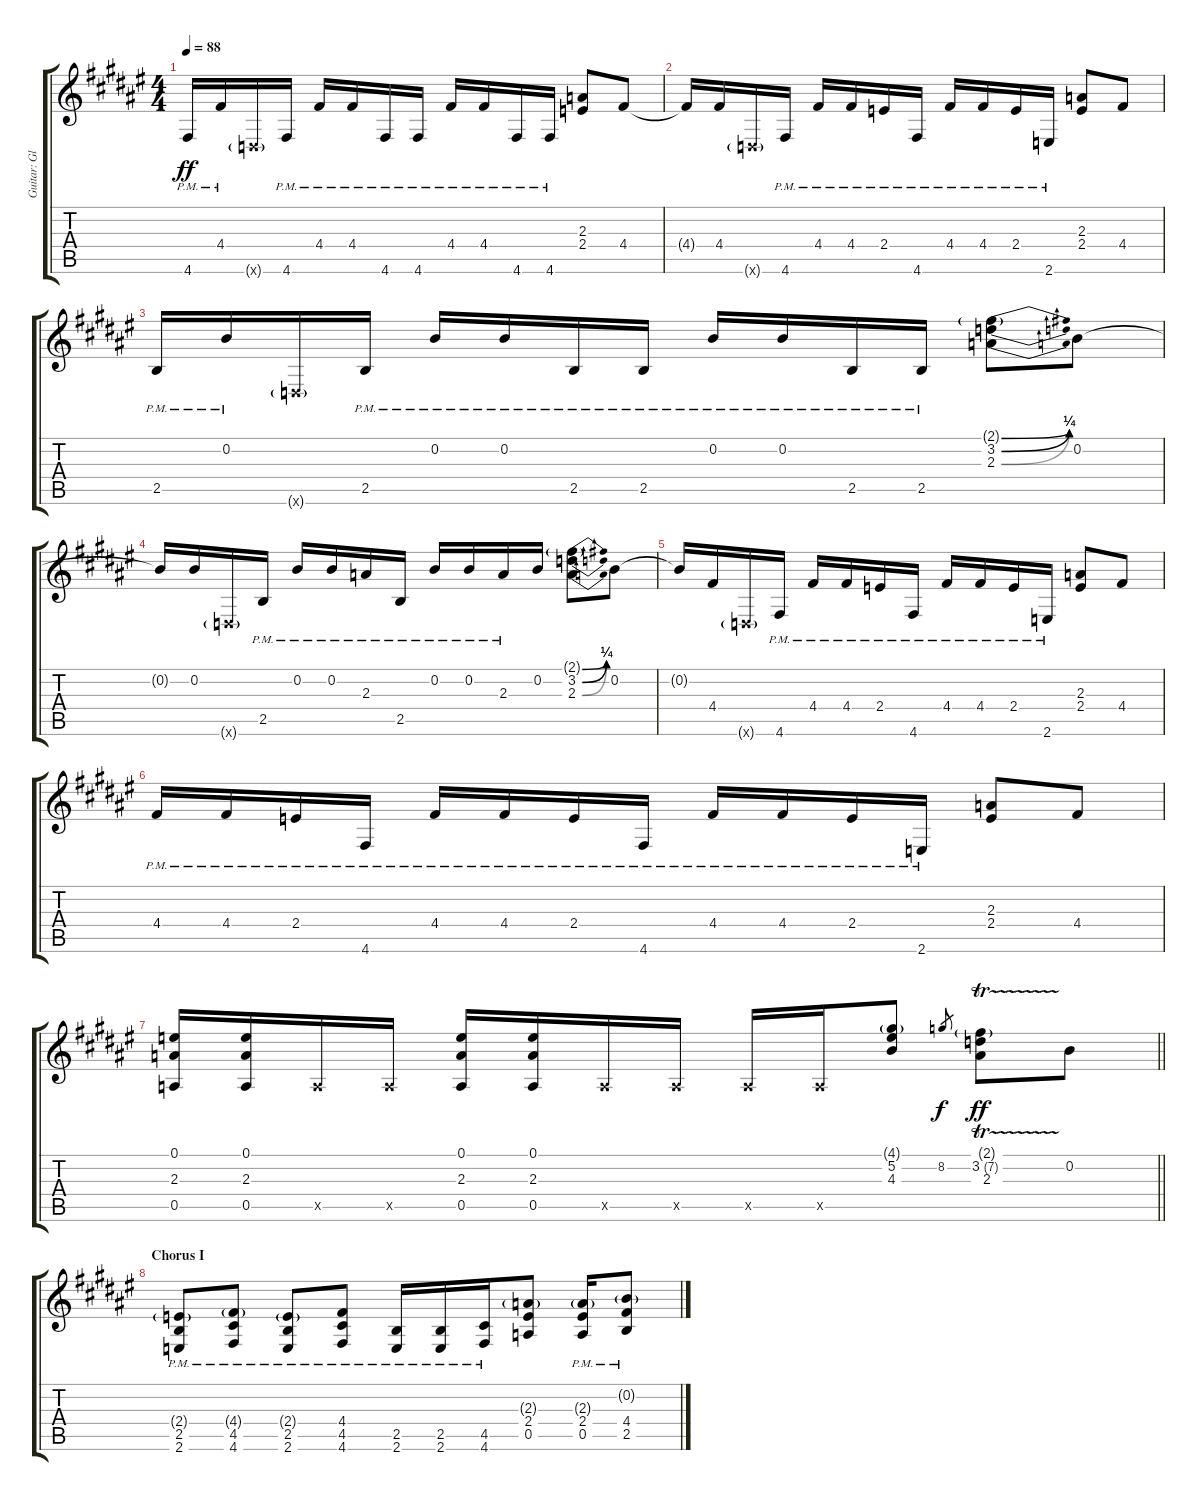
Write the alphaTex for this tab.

\track ("Guitar: Glenn" "Guitar: Gl") {instrument overdrivenguitar}
\staff {score tabs}
\tuning (E4 B3 G3 D3 A2 D2) {hide}
\ts (4 4)
\tempo 88
\clef g2
\ks f#
4.6{pm}.16{dy ff} 4.4{pm}.16 0.6{g x}.16 4.6{pm}.16 4.4{pm}.16 4.4{pm}.16 4.6{pm}.16 4.6{pm}.16 4.4{pm}.16 4.4{pm}.16 4.6{pm}.16 4.6{pm}.16 (2.3 2.4).8 4.4.8 |
4.4{t}.16 4.4.16 0.6{g x}.16 4.6{pm}.16 4.4{pm}.16 4.4{pm}.16 2.4{pm}.16 4.6{pm}.16 4.4{pm}.16 4.4{pm}.16 2.4{pm}.16 2.6{pm}.16 (2.3 2.4).8 4.4.8 |
2.5{pm}.16 0.2{pm}.16 0.6{g x}.16 2.5{pm}.16 0.2{pm}.16 0.2{pm}.16 2.5{pm}.16 2.5{pm}.16 0.2{pm}.16 0.2{pm}.16 2.5{pm}.16 2.5{pm}.16 (2.1{be (bend 0 0 60 1) g} 3.2{be (bend 0 0 60 1)} 2.3{be (bend 0 0 60 1)}).8 0.2.8 |
0.2{t}.16 0.2.16 0.6{g x}.16 2.5{pm}.16 0.2{pm}.16 0.2{pm}.16 2.3{pm}.16 2.5{pm}.16 0.2{pm}.16 0.2{pm}.16 2.3{pm}.16 0.2.16 (2.1{be (bend 0 0 60 1) g} 3.2{be (bend 0 0 60 1)} 2.3{be (bend 0 0 60 1)}).8 0.2.8 |
0.2{t}.16 4.4.16 0.6{g x}.16 4.6{pm}.16 4.4{pm}.16 4.4{pm}.16 2.4{pm}.16 4.6{pm}.16 4.4{pm}.16 4.4{pm}.16 2.4{pm}.16 2.6{pm}.16 (2.3 2.4).8 4.4.8 |
4.4{pm}.16 4.4{pm}.16 2.4{pm}.16 4.6{pm}.16 4.4{pm}.16 4.4{pm}.16 2.4{pm}.16 4.6{pm}.16 4.4{pm}.16 4.4{pm}.16 2.4{pm}.16 2.6{pm}.16 (2.3 2.4).8 4.4.8 |
\barLineRight lightlight
(0.1 2.3 0.5).16 (0.1 2.3 0.5).16 0.5{x}.16 0.5{x}.16 (0.1 2.3 0.5).16 (0.1 2.3 0.5).16 0.5{x}.16 0.5{x}.16 0.5{x}.16 0.5{x}.16 (4.1{g} 5.2 4.3).8 8.2.8{gr dy f} (2.1{g} 3.2{tr (7 16)} 2.3).8{dy ff} 0.2.8 |
\section ("" "Chorus I")
(2.4{g pm} 2.5{pm} 2.6{pm}).8 (4.4{g pm} 4.5{pm} 4.6{pm}).8 (2.4{g pm} 2.5{pm} 2.6{pm}).8 (4.4{pm} 4.5{pm} 4.6{pm}).8 (2.5{pm} 2.6{pm}).16 (2.5{pm} 2.6{pm}).16 (4.5{pm} 4.6{pm}).16 (2.3{g} 2.4 0.5).8 (2.3{g pm} 2.4{pm} 0.5{pm}).16 (0.2{g pm} 4.4{pm} 2.5{pm}).8
